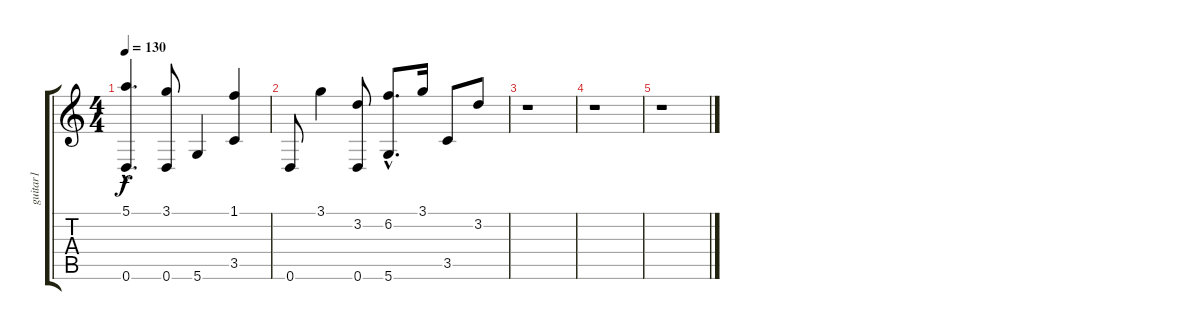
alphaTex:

\track ("guitar1" "guitar1") {instrument distortionguitar}
\staff {score tabs}
\tuning (E4 B3 G3 D3 A2 D2) {hide}
\ts (4 4)
\tempo 130
\clef g2
\ks c
(5.1{hac} 0.6{hac}).4{d dy f} (3.1 0.6).8 5.6.4 (1.1 3.5).4 |
0.6.8 3.1.4 (3.2 0.6).8 (6.2{hac} 5.6{hac}).8{d} 3.1.16 3.5.8 3.2.8 |
r.1 |
r.1 |
r.1
